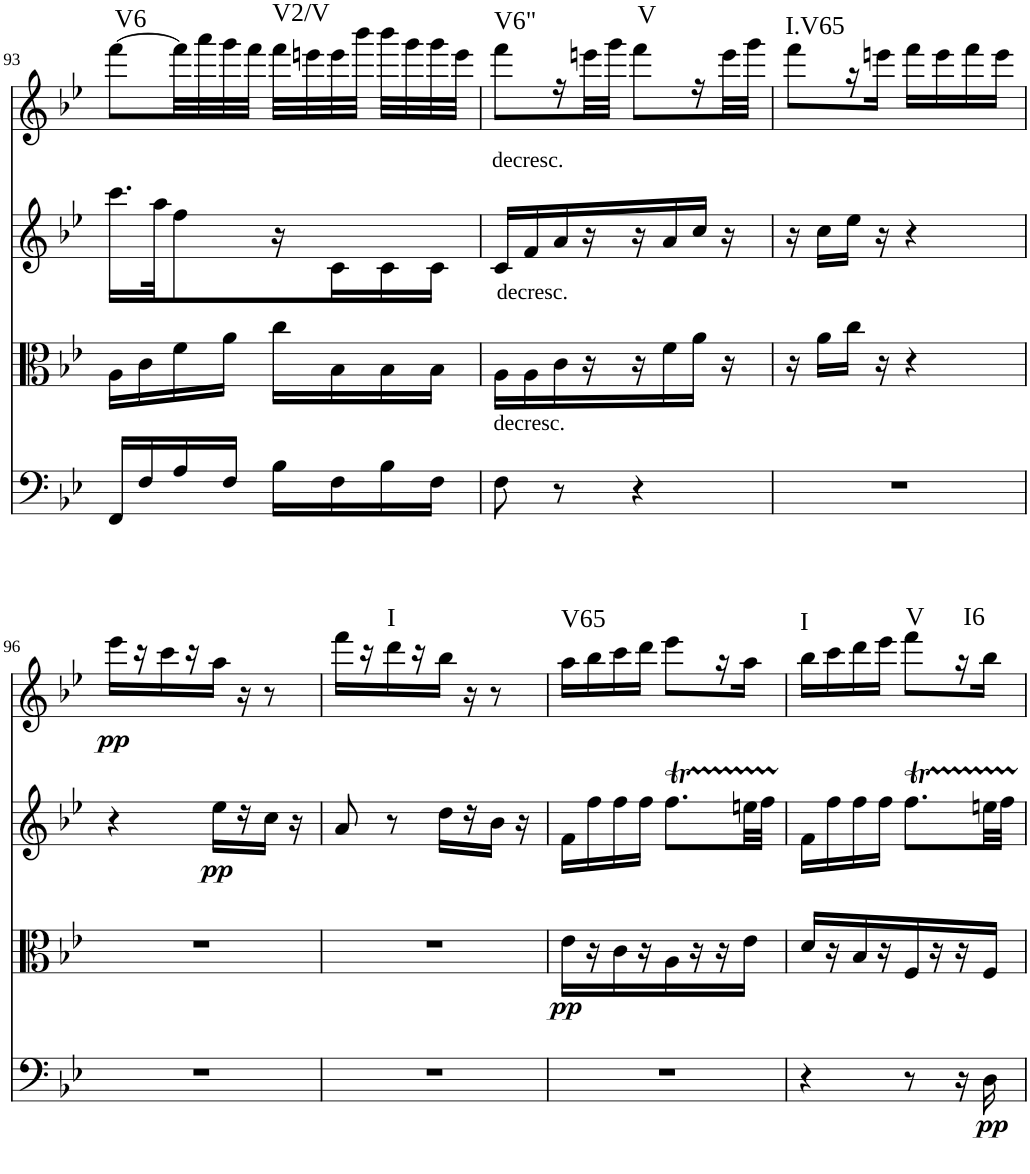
**kern	**dynam	**kern	**dynam	**kern	**dynam	**kern	**dynam	**harte
*part4	*part4	*part3	*part3	*part2	*part2	*part1	*part1	*part1
*staff4	*staff4	*staff3	*staff3	*staff2	*staff2	*staff1	*staff1	*
*I"Violoncello	*	*I"Viola	*	*I"Violin II	*	*I"Violin I	*	*
!!LO:PB:g=z
*clefF4	*	*clefC3	*	*clefG2	*	*clefG2	*	*
*k[b-e-]	*	*k[b-e-]	*	*k[b-e-]	*	*k[b-e-]	*	*
*M2/4	*	*M2/4	*	*M2/4	*	*M2/4	*	*
=93	=93	=93	=93	=93	=93	=93	=93	=93
!	!	!	!	!	!	!	!	!LO:H:kt=V6
16FF/LL	.	16A\LL	.	16.ccc\LL	.	[8fff\L	.	N
16F/	.	16c\	.	.	.	.	.	.
.	.	.	.	32aa\JK	.	.	.	.
16A/	.	16f\	.	8ff\	.	32fff\LL]	.	.
.	.	.	.	.	.	32aaa\	.	.
16F/JJ	.	16a\JJ	.	.	.	32ggg\	.	.
.	.	.	.	.	.	32fff\JJJ	.	.
!	!	!	!	!	!	!	!	!LO:H:kt=V2/V
16B-\LL	.	16cc\LL	.	16r	.	32fff\LLL	.	N
.	.	.	.	.	.	32eeen\	.	.
16F\	.	16B-\	.	16c\	.	32eee\	.	.
.	.	.	.	.	.	32bbb-\JJJ	.	.
16B-\	.	16B-\	.	16c\	.	32bbb-\LLL	.	.
.	.	.	.	.	.	32ggg\	.	.
16F\JJ	.	16B-\JJ	.	16c\JJ	.	32ggg\	.	.
.	.	.	.	.	.	32eee\JJJ	.	.
=94	=94	=94	=94	=94	=94	=94	=94	=94
!	!	!	!	!	!	!LO:TX:b:t=decresc.	!	!
!	!	!LO:TX:a:t=decresc.	!	!	!	!	!	!
!	!	!LO:TX:b:t=decresc.	!	!	!	!	!	!LO:H:kt=V6"
8F\	.	16A\LL	.	16c/LL	.	8fff\L	.	N
.	.	16A\	.	16f/	.	.	.	.
8r	.	16c\	.	16a/	.	16r	.	.
.	.	16r	.	16r	.	32eeen\L	.	.
.	.	.	.	.	.	32ggg\JJJ	.	.
!	!	!	!	!	!	!	!	!LO:H:kt=V
4r	.	16r	.	16r	.	8fff\L	.	N
.	.	16f\	.	16a/	.	.	.	.
.	.	16a\JJ	.	16cc/JJ	.	16r	.	.
.	.	16r	.	16r	.	32eee\L	.	.
.	.	.	.	.	.	32ggg\JJJ	.	.
=95	=95	=95	=95	=95	=95	=95	=95	=95
!	!	!	!	!	!	!	!	!LO:H:kt=I.V65
2r	.	16r	.	16r	.	8fff\L	.	N
.	.	16a\LL	.	16cc\LL	.	.	.	.
.	.	16cc\JJ	.	16ee-\JJ	.	16r	.	.
.	.	16r	.	16r	.	16eeen\JJ	.	.
.	.	4r	.	4r	.	16fff\LL	.	.
.	.	.	.	.	.	16eee\	.	.
.	.	.	.	.	.	16fff\	.	.
.	.	.	.	.	.	16eee\JJ	.	.
!!LO:LB:g=z
=96	=96	=96	=96	=96	=96	=96	=96	=96
!	!	!	!	!	!	!	!LO:DY:b	!
2r	.	2r	.	4r	.	16eee-\LL	pp	.
.	.	.	.	.	.	16r	.	.
.	.	.	.	.	.	16ccc\	.	.
.	.	.	.	.	.	16r	.	.
!	!	!	!	!	!LO:DY:b	!	!	!
.	.	.	.	16ee-\LL	pp	16aa\JJ	.	.
.	.	.	.	16r	.	16r	.	.
.	.	.	.	16cc\JJ	.	8r	.	.
.	.	.	.	16r	.	.	.	.
=97	=97	=97	=97	=97	=97	=97	=97	=97
2r	.	2r	.	8a/	.	16fff\LL	.	.
.	.	.	.	.	.	16r	.	.
!	!	!	!	!	!	!	!	!LO:H:kt=I
.	.	.	.	8r	.	16ddd\	.	N
.	.	.	.	.	.	16r	.	.
.	.	.	.	16dd\LL	.	16bb-\JJ	.	.
.	.	.	.	16r	.	16r	.	.
.	.	.	.	16b-\JJ	.	8r	.	.
.	.	.	.	16r	.	.	.	.
=98	=98	=98	=98	=98	=98	=98	=98	=98
!	!	!	!LO:DY:b	!	!	!	!	!LO:H:kt=V65
2r	.	16e-\LL	pp	16f\LL	.	16aa\LL	.	N
.	.	16r	.	16ff\	.	16bb-\	.	.
.	.	16c\	.	16ff\	.	16ccc\	.	.
.	.	16r	.	16ff\JJ	.	16ddd\JJ	.	.
.	.	16A\	.	8.ffT\L	.	8eee-\L	.	.
.	.	16r	.	.	.	.	.	.
.	.	16r	.	.	.	16r	.	.
.	.	16e-\JJ	.	32een\LL	.	16aa\JJ	.	.
.	.	.	.	32ffTTT\JJJ	.	.	.	.
=99	=99	=99	=99	=99	=99	=99	=99	=99
!	!	!	!	!	!	!	!	!LO:H:kt=I
4r	.	16d/LL	.	16f\LL	.	16bb-\LL	.	N
.	.	16r	.	16ff\	.	16ccc\	.	.
.	.	16B-/	.	16ff\	.	16ddd\	.	.
.	.	16r	.	16ff\JJ	.	16eee-\JJ	.	.
!	!	!	!	!	!	!	!	!LO:H:kt=V
8r	.	16F/	.	8.ffT\L	.	8fff\L	.	N
.	.	16r	.	.	.	.	.	.
16r	.	16r	.	.	.	16r	.	.
!	!LO:DY:b	!	!	!	!	!	!	!LO:H:kt=I6
16D\	pp	16F/JJ	.	32een\LL	.	16bb-\JJ	.	N
.	.	.	.	32ffTTT\JJJ	.	.	.	.
=	=	=	=	=	=	=	=	=
*-	*-	*-	*-	*-	*-	*-	*-	*-
